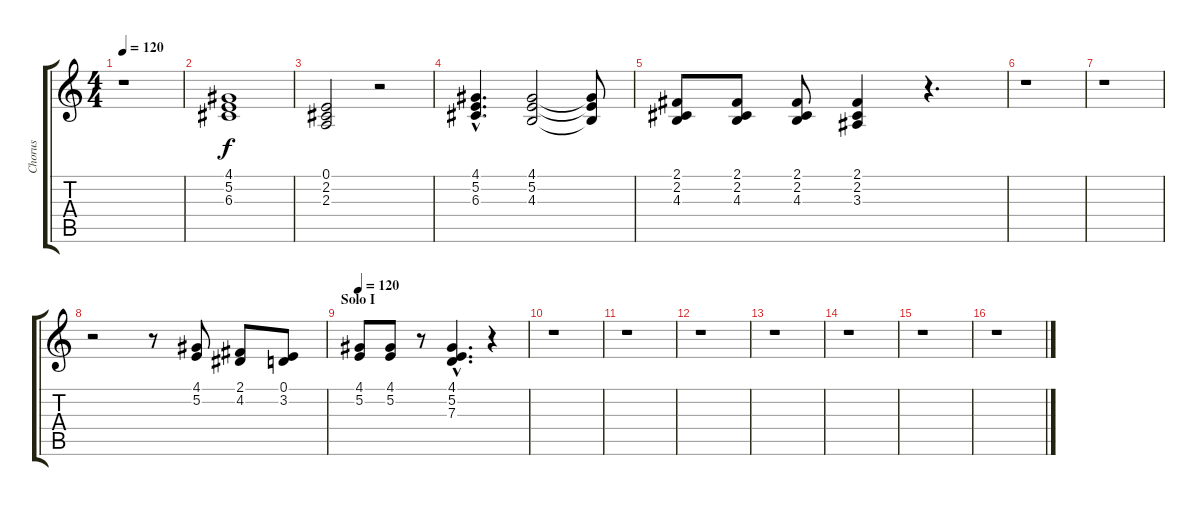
\track ("Chorus" "Chorus") {instrument celesta}
\staff {score tabs}
\tuning (E4 B3 G3 D3 A2 E2) {hide}
\ts (4 4)
\tempo 120
\clef g2
\ks c
r.1{dy f} |
(4.1 5.2 6.3).1 |
(0.1 2.2 2.3).2 r.2 |
(4.1{hac} 5.2{hac} 6.3{hac}).4{d} (4.1 5.2 4.3).2 (4.1{t} 5.2{t} 4.3{t}).8 |
(2.1 2.2 4.3).8 (2.1 2.2 4.3).8 (2.1 2.2 4.3).8 (2.1 2.2 3.3).4 r.4{d} |
r.1 |
r.1 |
r.2 r.8 (4.1 5.2).8 (2.1 4.2).8 (0.1 3.2).8 |
\section ("" "Solo I")
\tempo 120
(4.1 5.2).8 (4.1 5.2).8 r.8 (4.1{hac} 5.2{hac} 7.3{hac}).4{d} r.4 |
r.1 |
r.1 |
r.1 |
r.1 |
r.1 |
r.1 |
r.1
